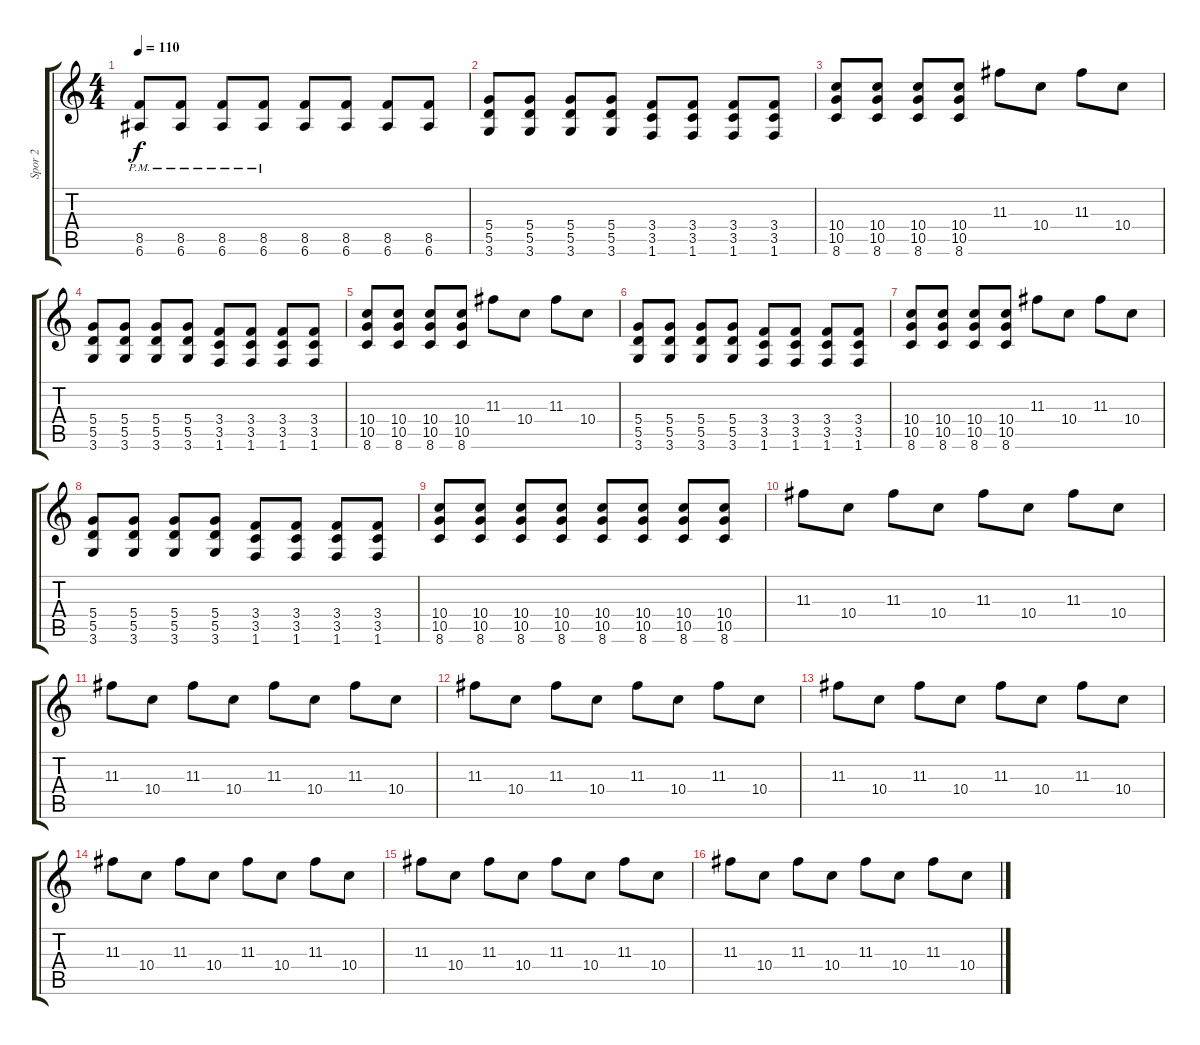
\track ("Spor 2" "Spor 2") {instrument distortionguitar}
\staff {score tabs}
\tuning (E4 B3 G3 D3 A2 E2) {hide}
\ts (4 4)
\tempo 110
\clef g2
\ks c
(8.5{pm} 6.6{pm}).8{dy f} (8.5{pm} 6.6{pm}).8 (8.5{pm} 6.6{pm}).8 (8.5{pm} 6.6{pm}).8 (8.5 6.6).8 (8.5 6.6).8 (8.5 6.6).8 (8.5 6.6).8 |
(5.4 5.5 3.6).8 (5.4 5.5 3.6).8 (5.4 5.5 3.6).8 (5.4 5.5 3.6).8 (3.4 3.5 1.6).8 (3.4 3.5 1.6).8 (3.4 3.5 1.6).8 (3.4 3.5 1.6).8 |
(10.4 10.5 8.6).8 (10.4 10.5 8.6).8 (10.4 10.5 8.6).8 (10.4 10.5 8.6).8 11.3.8 10.4.8 11.3.8 10.4.8 |
(5.4 5.5 3.6).8 (5.4 5.5 3.6).8 (5.4 5.5 3.6).8 (5.4 5.5 3.6).8 (3.4 3.5 1.6).8 (3.4 3.5 1.6).8 (3.4 3.5 1.6).8 (3.4 3.5 1.6).8 |
(10.4 10.5 8.6).8 (10.4 10.5 8.6).8 (10.4 10.5 8.6).8 (10.4 10.5 8.6).8 11.3.8 10.4.8 11.3.8 10.4.8 |
(5.4 5.5 3.6).8 (5.4 5.5 3.6).8 (5.4 5.5 3.6).8 (5.4 5.5 3.6).8 (3.4 3.5 1.6).8 (3.4 3.5 1.6).8 (3.4 3.5 1.6).8 (3.4 3.5 1.6).8 |
(10.4 10.5 8.6).8 (10.4 10.5 8.6).8 (10.4 10.5 8.6).8 (10.4 10.5 8.6).8 11.3.8 10.4.8 11.3.8 10.4.8 |
(5.4 5.5 3.6).8 (5.4 5.5 3.6).8 (5.4 5.5 3.6).8 (5.4 5.5 3.6).8 (3.4 3.5 1.6).8 (3.4 3.5 1.6).8 (3.4 3.5 1.6).8 (3.4 3.5 1.6).8 |
(10.4 10.5 8.6).8 (10.4 10.5 8.6).8 (10.4 10.5 8.6).8 (10.4 10.5 8.6).8 (10.4 10.5 8.6).8 (10.4 10.5 8.6).8 (10.4 10.5 8.6).8 (10.4 10.5 8.6).8 |
11.3.8 10.4.8 11.3.8 10.4.8 11.3.8 10.4.8 11.3.8 10.4.8 |
11.3.8 10.4.8 11.3.8 10.4.8 11.3.8 10.4.8 11.3.8 10.4.8 |
11.3.8 10.4.8 11.3.8 10.4.8 11.3.8 10.4.8 11.3.8 10.4.8 |
11.3.8 10.4.8 11.3.8 10.4.8 11.3.8 10.4.8 11.3.8 10.4.8 |
11.3.8 10.4.8 11.3.8 10.4.8 11.3.8 10.4.8 11.3.8 10.4.8 |
11.3.8 10.4.8 11.3.8 10.4.8 11.3.8 10.4.8 11.3.8 10.4.8 |
11.3.8 10.4.8 11.3.8 10.4.8 11.3.8 10.4.8 11.3.8 10.4.8
